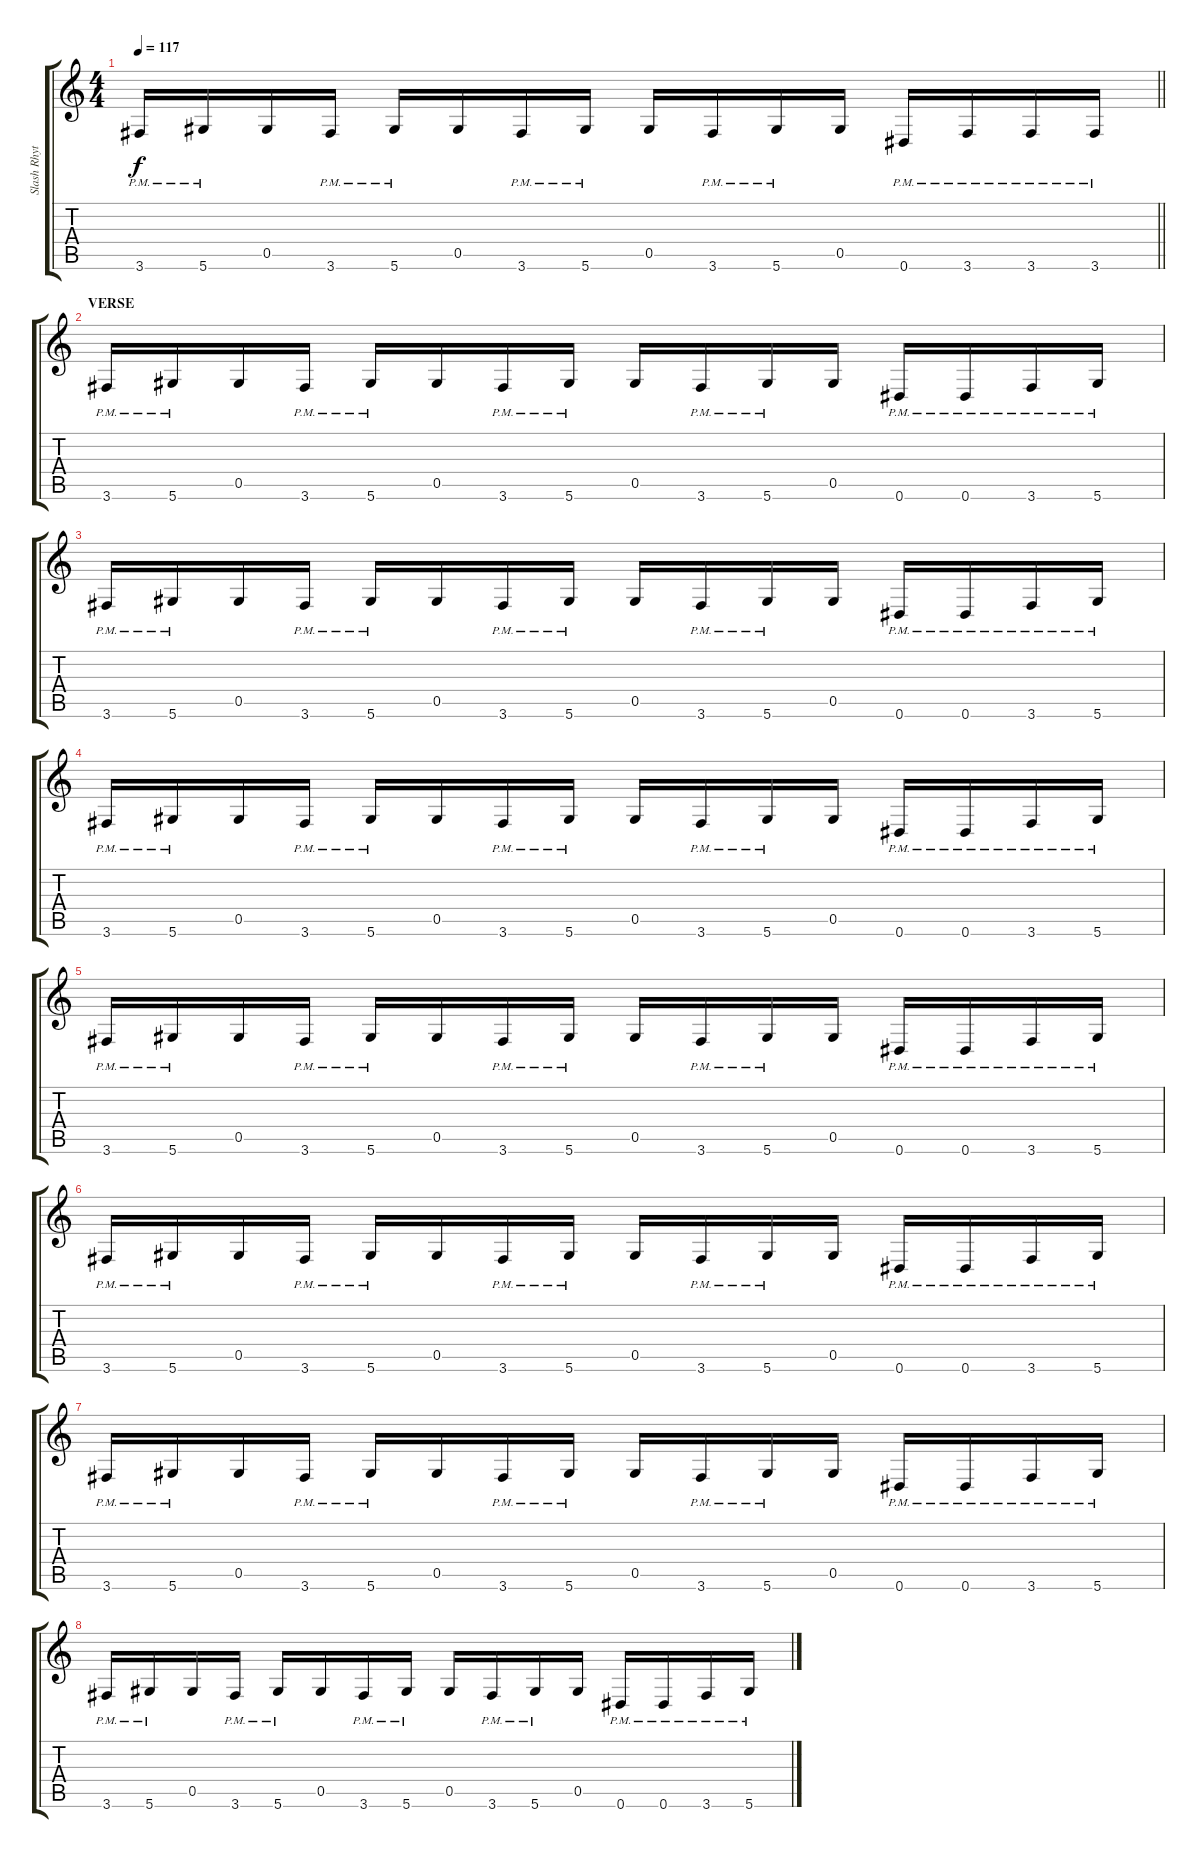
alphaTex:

\track ("Slash Rhythm" "Slash Rhyt") {instrument electricguitarclean}
\staff {score tabs}
\tuning (Eb4 Bb3 Gb3 Db3 Ab2 Eb2) {hide}
\ts (4 4)
\tempo 117
\clef g2
\barLineRight lightlight
\ks c
3.6{pm}.16{dy f} 5.6{pm}.16 0.5.16 3.6{pm}.16 5.6{pm}.16 0.5.16 3.6{pm}.16 5.6{pm}.16 0.5.16 3.6{pm}.16 5.6{pm}.16 0.5.16 0.6{pm}.16 3.6{pm}.16 3.6{pm}.16 3.6{pm}.16 |
\section ("" "VERSE")
3.6{pm}.16 5.6{pm}.16 0.5.16 3.6{pm}.16 5.6{pm}.16 0.5.16 3.6{pm}.16 5.6{pm}.16 0.5.16 3.6{pm}.16 5.6{pm}.16 0.5.16 0.6{pm}.16 0.6{pm}.16 3.6{pm}.16 5.6{pm}.16 |
3.6{pm}.16 5.6{pm}.16 0.5.16 3.6{pm}.16 5.6{pm}.16 0.5.16 3.6{pm}.16 5.6{pm}.16 0.5.16 3.6{pm}.16 5.6{pm}.16 0.5.16 0.6{pm}.16 0.6{pm}.16 3.6{pm}.16 5.6{pm}.16 |
3.6{pm}.16 5.6{pm}.16 0.5.16 3.6{pm}.16 5.6{pm}.16 0.5.16 3.6{pm}.16 5.6{pm}.16 0.5.16 3.6{pm}.16 5.6{pm}.16 0.5.16 0.6{pm}.16 0.6{pm}.16 3.6{pm}.16 5.6{pm}.16 |
3.6{pm}.16 5.6{pm}.16 0.5.16 3.6{pm}.16 5.6{pm}.16 0.5.16 3.6{pm}.16 5.6{pm}.16 0.5.16 3.6{pm}.16 5.6{pm}.16 0.5.16 0.6{pm}.16 0.6{pm}.16 3.6{pm}.16 5.6{pm}.16 |
3.6{pm}.16 5.6{pm}.16 0.5.16 3.6{pm}.16 5.6{pm}.16 0.5.16 3.6{pm}.16 5.6{pm}.16 0.5.16 3.6{pm}.16 5.6{pm}.16 0.5.16 0.6{pm}.16 0.6{pm}.16 3.6{pm}.16 5.6{pm}.16 |
3.6{pm}.16 5.6{pm}.16 0.5.16 3.6{pm}.16 5.6{pm}.16 0.5.16 3.6{pm}.16 5.6{pm}.16 0.5.16 3.6{pm}.16 5.6{pm}.16 0.5.16 0.6{pm}.16 0.6{pm}.16 3.6{pm}.16 5.6{pm}.16 |
3.6{pm}.16 5.6{pm}.16 0.5.16 3.6{pm}.16 5.6{pm}.16 0.5.16 3.6{pm}.16 5.6{pm}.16 0.5.16 3.6{pm}.16 5.6{pm}.16 0.5.16 0.6{pm}.16 0.6{pm}.16 3.6{pm}.16 5.6{pm}.16
